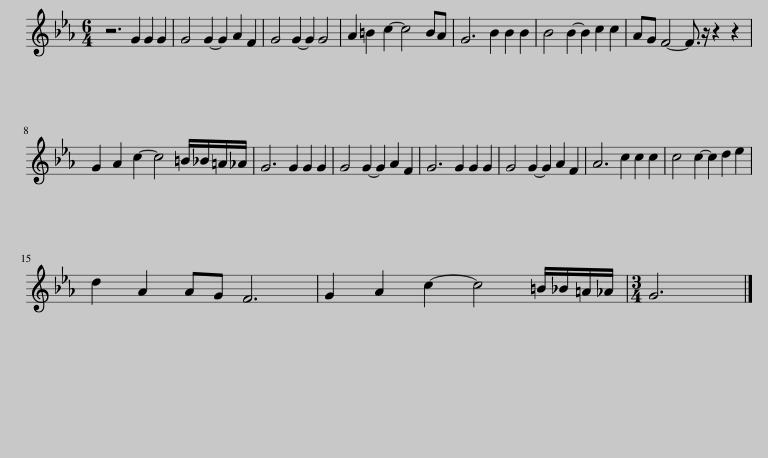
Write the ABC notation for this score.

X:1
L:1/8
M:6/4
I:linebreak $
K:Eb
V:1 treble
V:1
 z6 G2 G2 G2 | G4 G2- G2 A2 F2 | G4 G2- G2 G4 | A2 =B2 c2- c4 BA | G6 B2 B2 B2 | %5
 B4 B2- B2 c2 c2 | AG F4- F3/2 z/ z2 z2 |$ G2 A2 c2- c4 =B/_B/=A/_A/ | G6 G2 G2 G2 | G4 G2- G2 A2 F2 | %10
 G6 G2 G2 G2 | G4 G2- G2 A2 F2 | A6 c2 c2 c2 | c4 c2- c2 d2 e2 |$ d2 A2 AG F6 | %15
 G2 A2 c2- c4 =B/_B/=A/_A/ |[M:3/4] G6 |] %17
